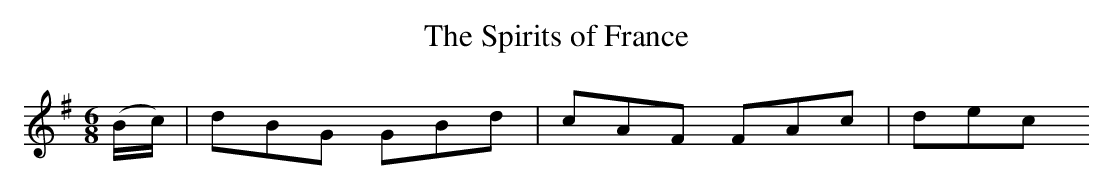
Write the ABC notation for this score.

X:1
T:Spirits of France, The
M:6/8
L:1/8
K:G
(B/c/)|dBG GBd|cAF FAc|dec....
